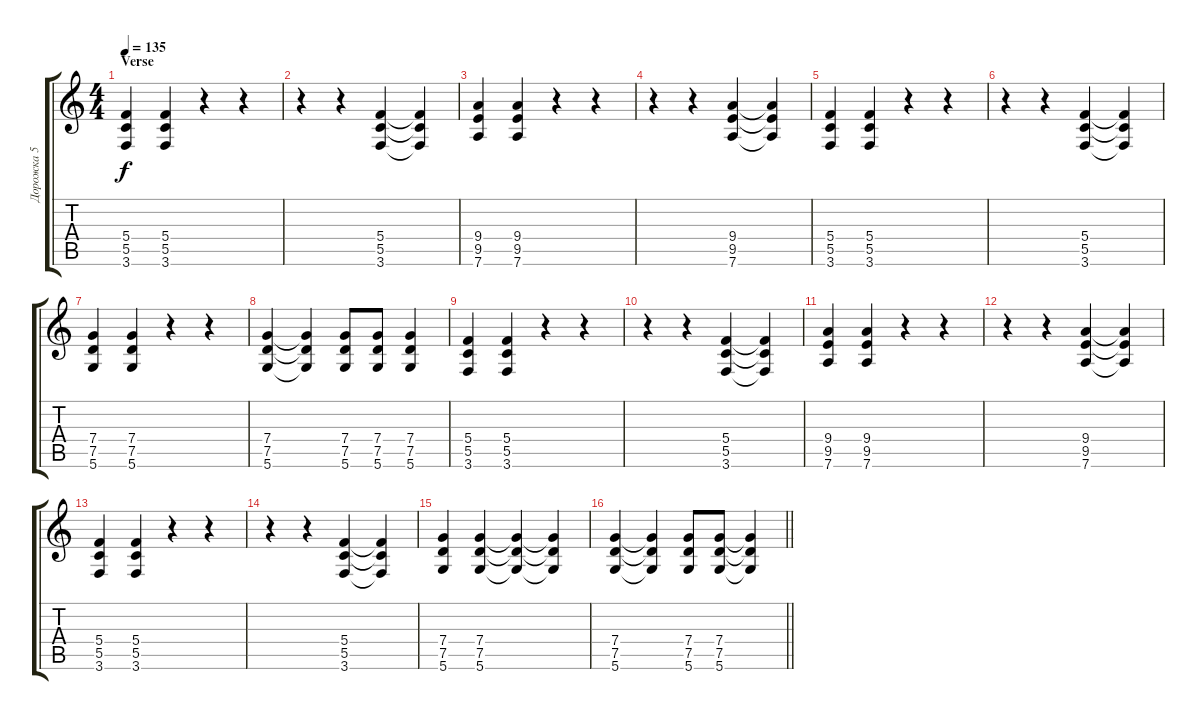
\track ("Дорожка 5" "Дорожка 5") {instrument acousticguitarsteel}
\staff {score tabs}
\tuning (D4 A3 F3 C3 G2 D2) {hide}
\ts (4 4)
\section ("" "Verse")
\tempo 135
\clef g2
\ks c
(5.4 5.5 3.6).4{dy f} (5.4 5.5 3.6).4 r.4 r.4 |
r.4 r.4 (5.4 5.5 3.6).4 (5.4{t} 5.5{t} 3.6{t}).4 |
(9.4 9.5 7.6).4 (9.4 9.5 7.6).4 r.4 r.4 |
r.4 r.4 (9.4 9.5 7.6).4 (9.4{t} 9.5{t} 7.6{t}).4 |
(5.4 5.5 3.6).4 (5.4 5.5 3.6).4 r.4 r.4 |
r.4 r.4 (5.4 5.5 3.6).4 (5.4{t} 5.5{t} 3.6{t}).4 |
(7.4 7.5 5.6).4 (7.4 7.5 5.6).4 r.4 r.4 |
(7.4 7.5 5.6).4 (7.4{t} 7.5{t} 5.6{t}).4 (7.4 7.5 5.6).8 (7.4 7.5 5.6).8 (7.4 7.5 5.6).4 |
(5.4 5.5 3.6).4 (5.4 5.5 3.6).4 r.4 r.4 |
r.4 r.4 (5.4 5.5 3.6).4 (5.4{t} 5.5{t} 3.6{t}).4 |
(9.4 9.5 7.6).4 (9.4 9.5 7.6).4 r.4 r.4 |
r.4 r.4 (9.4 9.5 7.6).4 (9.4{t} 9.5{t} 7.6{t}).4 |
(5.4 5.5 3.6).4 (5.4 5.5 3.6).4 r.4 r.4 |
r.4 r.4 (5.4 5.5 3.6).4 (5.4{t} 5.5{t} 3.6{t}).4 |
(7.4 7.5 5.6).4 (7.4 7.5 5.6).4 (7.4{t} 7.5{t} 5.6{t}).4 (7.4{t} 7.5{t} 5.6{t}).4 |
\barLineRight lightlight
(7.4 7.5 5.6).4 (7.4{t} 7.5{t} 5.6{t}).4 (7.4 7.5 5.6).8 (7.4 7.5 5.6).8 (7.4{t} 7.5{t} 5.6{t}).4
